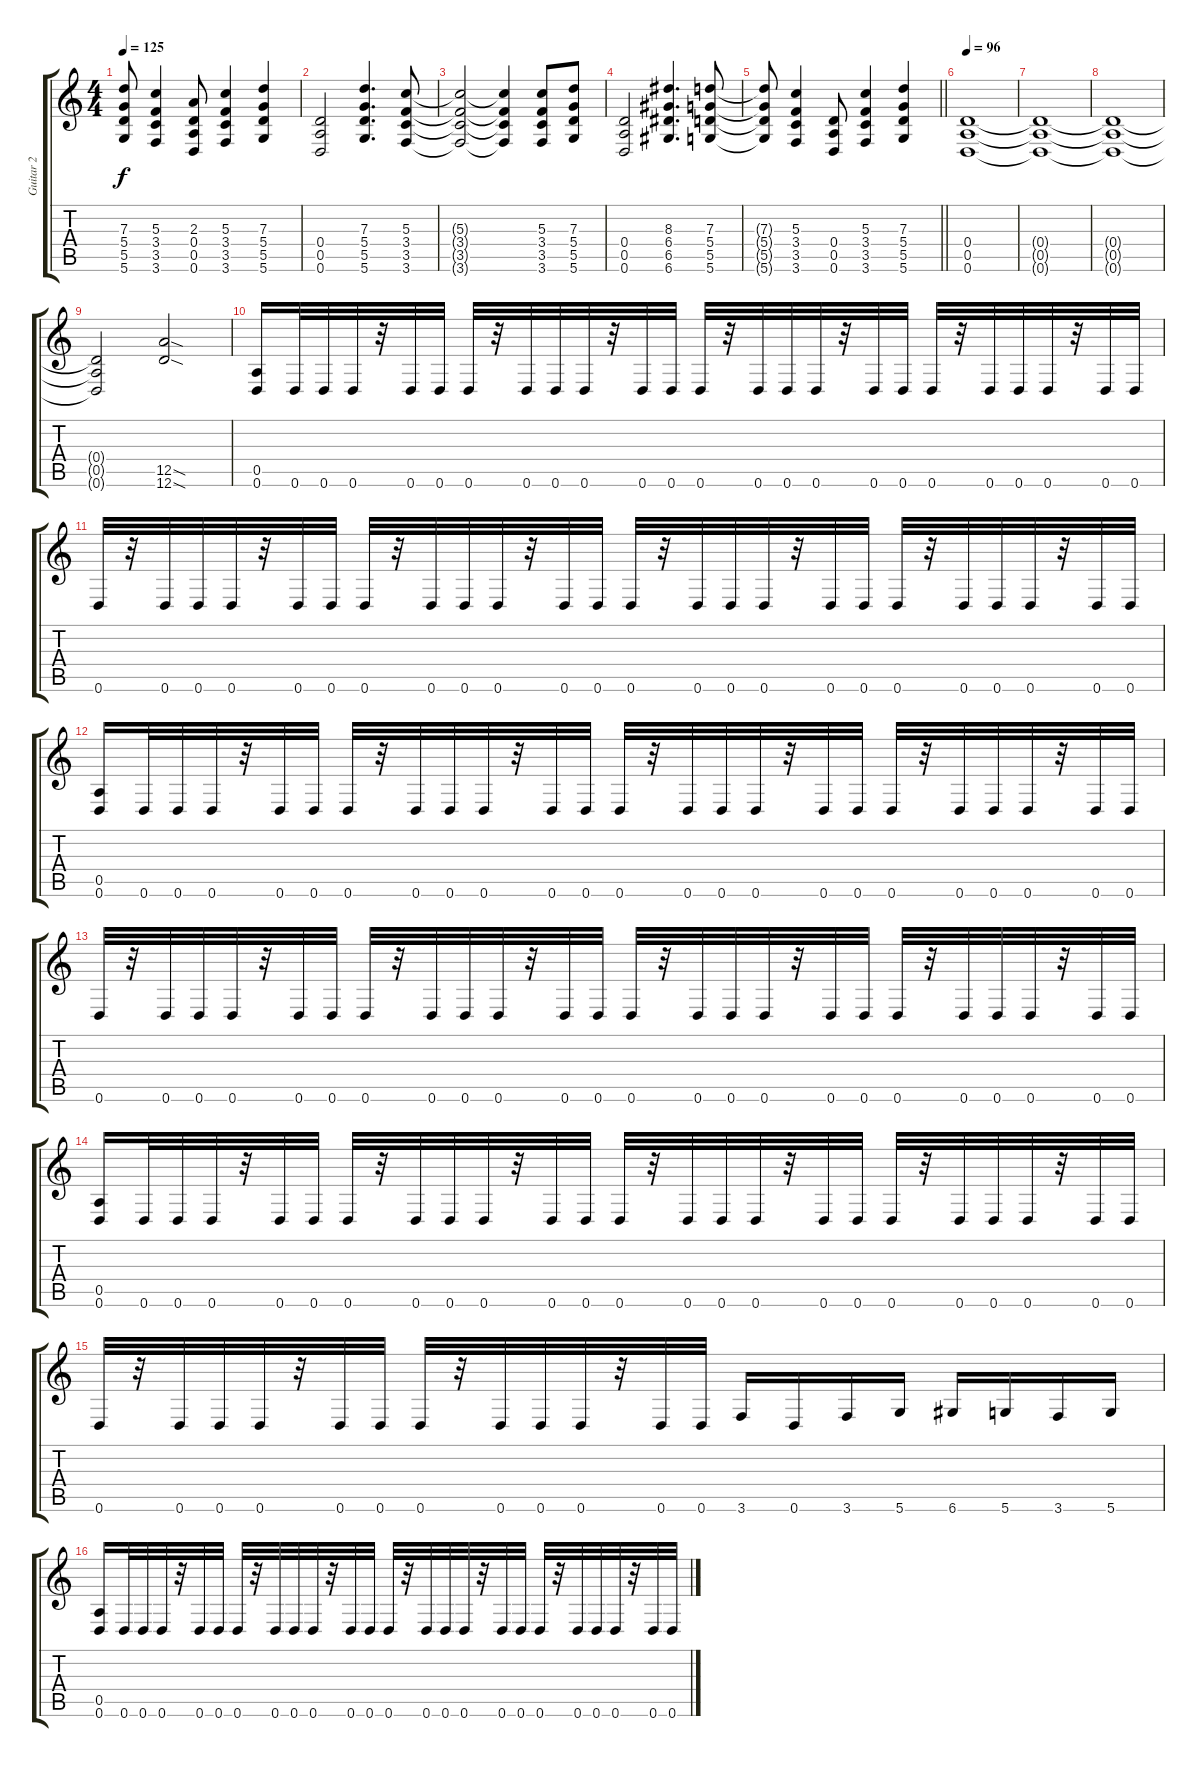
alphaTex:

\track ("Guitar 2" "Guitar 2") {instrument distortionguitar}
\staff {score tabs}
\tuning (E4 B3 G3 D3 A2 D2) {hide}
\ts (4 4)
\tempo 125
\clef g2
\ks c
(7.3{t} 5.4{t} 5.5{t} 5.6{t}).8{dy f} (5.3 3.4 3.5 3.6).4 (2.3 0.4 0.5 0.6).8 (5.3 3.4 3.5 3.6).4 (7.3 5.4 5.5 5.6).4 |
(0.4 0.5 0.6).2 (7.3 5.4 5.5 5.6).4{d} (5.3 3.4 3.5 3.6).8 |
(5.3{t} 3.4{t} 3.5{t} 3.6{t}).2 (5.3{t} 3.4{t} 3.5{t} 3.6{t}).4 (5.3 3.4 3.5 3.6).8 (7.3 5.4 5.5 5.6).8 |
(0.4 0.5 0.6).2 (8.3 6.4 6.5 6.6).4{d} (7.3 5.4 5.5 5.6).8 |
\barLineRight lightlight
(7.3{t} 5.4{t} 5.5{t} 5.6{t}).8 (5.3 3.4 3.5 3.6).4 (0.4 0.5 0.6).8 (5.3 3.4 3.5 3.6).4 (7.3 5.4 5.5 5.6).4 |
\section ("" "")
\tempo 96
(0.4 0.5 0.6).1 |
(0.4{t} 0.5{t} 0.6{t}).1 |
(0.4{t} 0.5{t} 0.6{t}).1 |
(0.4{t} 0.5{t} 0.6{t}).2 (12.5{sod} 12.6{sod}).2 |
(0.5 0.6).16 0.6.32 0.6.32 0.6.32 r.32 0.6.32 0.6.32 0.6.32 r.32 0.6.32 0.6.32 0.6.32 r.32 0.6.32 0.6.32 0.6.32 r.32 0.6.32 0.6.32 0.6.32 r.32 0.6.32 0.6.32 0.6.32 r.32 0.6.32 0.6.32 0.6.32 r.32 0.6.32 0.6.32 |
0.6.32 r.32 0.6.32 0.6.32 0.6.32 r.32 0.6.32 0.6.32 0.6.32 r.32 0.6.32 0.6.32 0.6.32 r.32 0.6.32 0.6.32 0.6.32 r.32 0.6.32 0.6.32 0.6.32 r.32 0.6.32 0.6.32 0.6.32 r.32 0.6.32 0.6.32 0.6.32 r.32 0.6.32 0.6.32 |
(0.5 0.6).16 0.6.32 0.6.32 0.6.32 r.32 0.6.32 0.6.32 0.6.32 r.32 0.6.32 0.6.32 0.6.32 r.32 0.6.32 0.6.32 0.6.32 r.32 0.6.32 0.6.32 0.6.32 r.32 0.6.32 0.6.32 0.6.32 r.32 0.6.32 0.6.32 0.6.32 r.32 0.6.32 0.6.32 |
0.6.32 r.32 0.6.32 0.6.32 0.6.32 r.32 0.6.32 0.6.32 0.6.32 r.32 0.6.32 0.6.32 0.6.32 r.32 0.6.32 0.6.32 0.6.32 r.32 0.6.32 0.6.32 0.6.32 r.32 0.6.32 0.6.32 0.6.32 r.32 0.6.32 0.6.32 0.6.32 r.32 0.6.32 0.6.32 |
(0.5 0.6).16 0.6.32 0.6.32 0.6.32 r.32 0.6.32 0.6.32 0.6.32 r.32 0.6.32 0.6.32 0.6.32 r.32 0.6.32 0.6.32 0.6.32 r.32 0.6.32 0.6.32 0.6.32 r.32 0.6.32 0.6.32 0.6.32 r.32 0.6.32 0.6.32 0.6.32 r.32 0.6.32 0.6.32 |
0.6.32 r.32 0.6.32 0.6.32 0.6.32 r.32 0.6.32 0.6.32 0.6.32 r.32 0.6.32 0.6.32 0.6.32 r.32 0.6.32 0.6.32 3.6.16 0.6.16 3.6.16 5.6.16 6.6.16 5.6.16 3.6.16 5.6.16 |
(0.5 0.6).16 0.6.32 0.6.32 0.6.32 r.32 0.6.32 0.6.32 0.6.32 r.32 0.6.32 0.6.32 0.6.32 r.32 0.6.32 0.6.32 0.6.32 r.32 0.6.32 0.6.32 0.6.32 r.32 0.6.32 0.6.32 0.6.32 r.32 0.6.32 0.6.32 0.6.32 r.32 0.6.32 0.6.32
